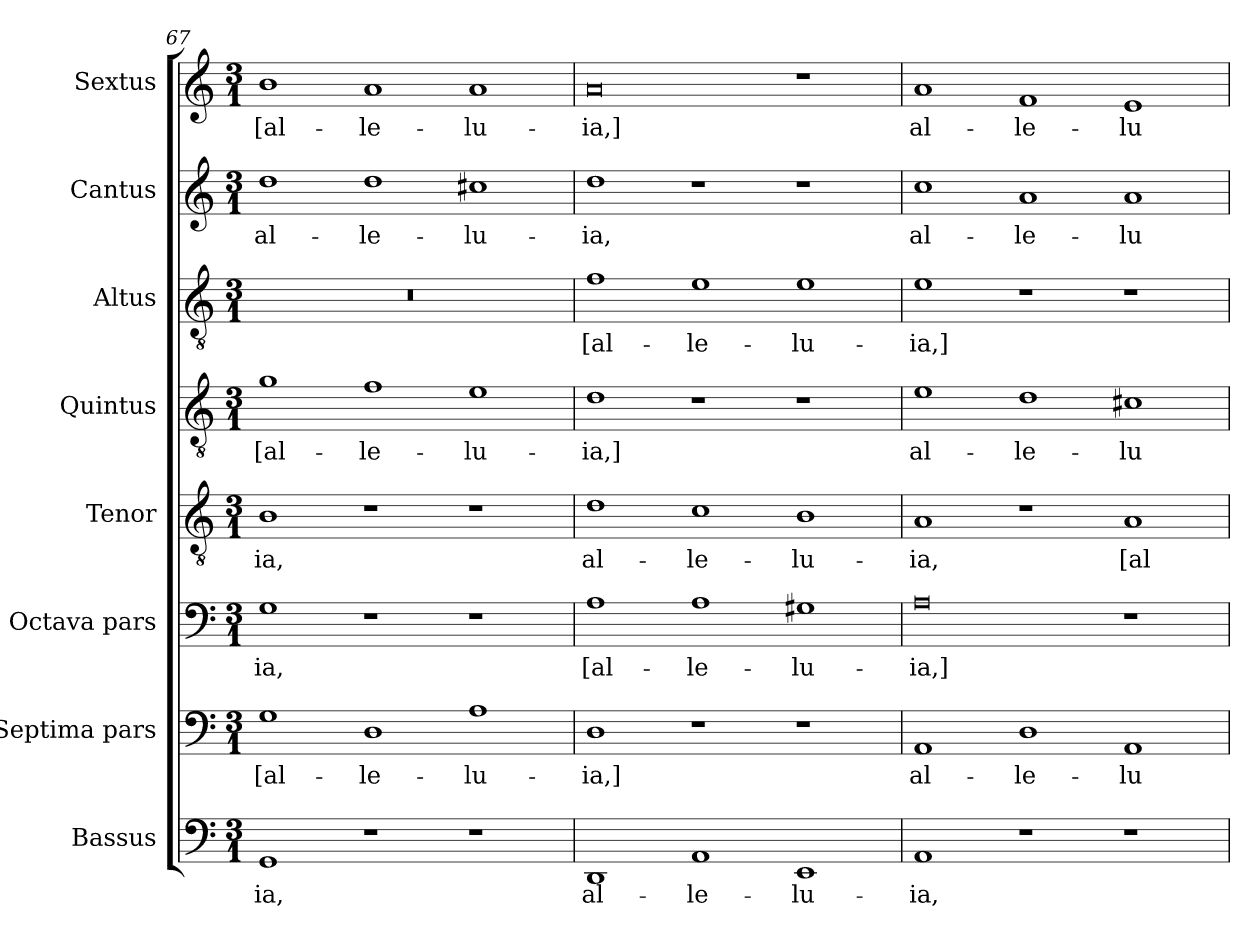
**kern	**text	**kern	**text	**kern	**text	**kern	**text	**kern	**text	**kern	**text	**kern	**text	**kern	**text
*part8	*part8	*part7	*part7	*part6	*part6	*part5	*part5	*part4	*part4	*part3	*part3	*part2	*part2	*part1	*part1
*staff8	*staff8	*staff7	*staff7	*staff6	*staff6	*staff5	*staff5	*staff4	*staff4	*staff3	*staff3	*staff2	*staff2	*staff1	*staff1
*I"Bassus	*	*I"Septima pars	*	*I"Octava pars	*	*I"Tenor	*	*I"Quintus	*	*I"Altus	*	*I"Cantus	*	*I"Sextus	*
*I'B.	*	*	*	*	*	*I'T.	*	*	*	*I'A.	*	*I'C.	*	*	*
!!LO:PB:g=z
*clefF4	*	*clefF4	*	*clefF4	*	*clefGv2	*	*clefGv2	*	*clefGv2	*	*clefG2	*	*clefG2	*
*	*	*	*	*	*	*ITrd7c12	*	*ITrd7c12	*	*ITrd7c12	*	*	*	*	*
*k[]	*	*k[]	*	*k[]	*	*k[]	*	*k[]	*	*k[]	*	*k[]	*	*k[]	*
*C:	*	*C:	*	*C:	*	*C:	*	*C:	*	*C:	*	*C:	*	*C:	*
*M3/1	*	*M3/1	*	*M3/1	*	*M3/1	*	*M3/1	*	*M3/1	*	*M3/1	*	*M3/1	*
=67	=67	=67	=67	=67	=67	=67	=67	=67	=67	=67	=67	=67	=67	=67	=67
!	!LO:LY:b	!	!LO:LY:b	!	!LO:LY:b	!	!LO:LY:b	!	!LO:LY:b	!LO:N:vis=1	!	!	!LO:LY:b	!	!LO:LY:b
1GG	-ia,	1G	[al-	1G	-ia,	1BB	-ia,	1G	[al-	0.r	.	1dd	al-	1b	[al-
!	!	!	!LO:LY:b	!	!	!	!	!	!LO:LY:b	!	!	!	!LO:LY:b	!	!LO:LY:b
1r	.	1D	-le-	1r	.	1r	.	1F	-le-	.	.	1dd	-le-	1a	-le-
!	!	!	!LO:LY:b	!	!	!	!	!	!LO:LY:b	!	!	!	!LO:LY:b	!	!LO:LY:b
1r	.	1A	-lu-	1r	.	1r	.	1E	-lu-	.	.	1cc#X	-lu-	1a	-lu-
=68	=68	=68	=68	=68	=68	=68	=68	=68	=68	=68	=68	=68	=68	=68	=68
!	!LO:LY:b	!	!LO:LY:b	!	!LO:LY:b	!	!LO:LY:b	!	!LO:LY:b	!	!LO:LY:b	!	!LO:LY:b	!	!LO:LY:b
1DD	al-	1D	-ia,]	1A	[al-	1D	al-	1D	-ia,]	1F	[al-	1dd	-ia,	0a	-ia,]
!	!LO:LY:b	!	!	!	!LO:LY:b	!	!LO:LY:b	!	!	!	!LO:LY:b	!	!	!	!
1AA	-le-	1r	.	1A	-le-	1C	-le-	1r	.	1E	-le-	1r	.	.	.
!	!LO:LY:b	!	!	!	!LO:LY:b	!	!LO:LY:b	!	!	!	!LO:LY:b	!	!	!	!
1EE	-lu-	1r	.	1G#X	-lu-	1BB	-lu-	1r	.	1E	-lu-	1r	.	1r	.
=69	=69	=69	=69	=69	=69	=69	=69	=69	=69	=69	=69	=69	=69	=69	=69
!	!LO:LY:b	!	!LO:LY:b	!	!LO:LY:b	!	!LO:LY:b	!	!LO:LY:b	!	!LO:LY:b	!	!LO:LY:b	!	!LO:LY:b
1AA	-ia,	1AA	al-	0A	-ia,]	1AA	-ia,	1E	al-	1E	-ia,]	1cc	al-	1a	al-
!	!	!	!LO:LY:b	!	!	!	!	!	!LO:LY:b	!	!	!	!LO:LY:b	!	!LO:LY:b
1r	.	1D	-le-	.	.	1r	.	1D	-le-	1r	.	1a	-le-	1f	-le-
!	!	!	!LO:LY:b	!	!	!	!LO:LY:b	!	!LO:LY:b	!	!	!	!LO:LY:b	!	!LO:LY:b
1r	.	1AA	-lu-	1r	.	1AA	[al-	1C#X	-lu-	1r	.	1a	-lu-	1e	-lu-
=	=	=	=	=	=	=	=	=	=	=	=	=	=	=	=
*-	*-	*-	*-	*-	*-	*-	*-	*-	*-	*-	*-	*-	*-	*-	*-
